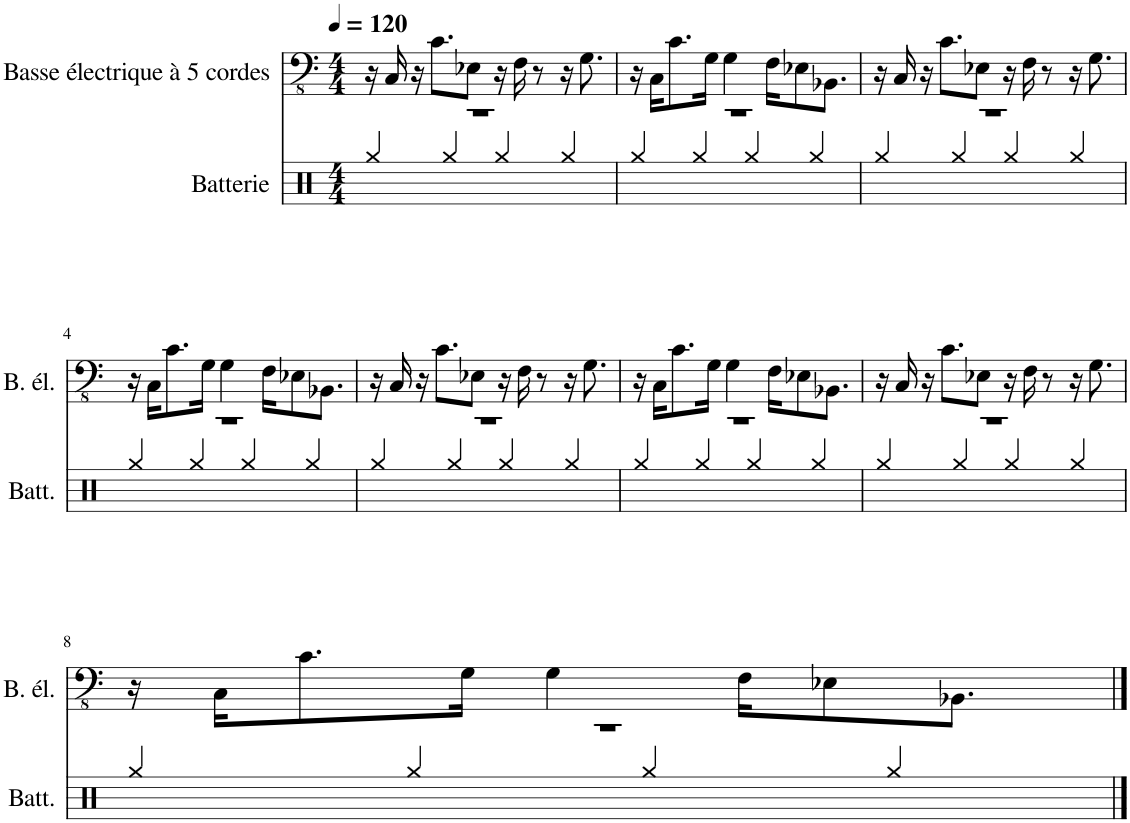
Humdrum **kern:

**kern	**kern
*part2	*part1
*staff2	*staff1
*I"Batterie	*I"Basse électrique à 5 cordes
*I'Batt.	*I'B. él.
*clefX	*clefFv4
*k[]	*k[]
*M4/4	*M4/4
*MM120	*MM120
=1	=1
*^	*
1r	4Rgg/	16r
.	.	16CC/
.	.	16r
.	.	8.C\L
.	4Rgg/	.
.	.	8EE-X\J
.	4Rgg/	16r
.	.	16FF\
.	.	8r
.	4Rgg/	16r
.	.	8.GG\
=2	=2	=2
1r	4Rgg/	16r
.	.	16CC\KL
.	.	8.C\
.	4Rgg/	.
.	.	16GG\Jk
.	.	4GG\
.	4Rgg/	.
.	.	16FF\KL
.	.	8EE-X\
.	4Rgg/	.
.	.	8.BBB-X\J
=3	=3	=3
1r	4Rgg/	16r
.	.	16CC/
.	.	16r
.	.	8.C\L
.	4Rgg/	.
.	.	8EE-X\J
.	4Rgg/	16r
.	.	16FF\
.	.	8r
.	4Rgg/	16r
.	.	8.GG\
!!LO:LB:g=z
=4	=4	=4
1r	4Rgg/	16r
.	.	16CC\KL
.	.	8.C\
.	4Rgg/	.
.	.	16GG\Jk
.	.	4GG\
.	4Rgg/	.
.	.	16FF\KL
.	.	8EE-X\
.	4Rgg/	.
.	.	8.BBB-X\J
=5	=5	=5
1r	4Rgg/	16r
.	.	16CC/
.	.	16r
.	.	8.C\L
.	4Rgg/	.
.	.	8EE-X\J
.	4Rgg/	16r
.	.	16FF\
.	.	8r
.	4Rgg/	16r
.	.	8.GG\
=6	=6	=6
1r	4Rgg/	16r
.	.	16CC\KL
.	.	8.C\
.	4Rgg/	.
.	.	16GG\Jk
.	.	4GG\
.	4Rgg/	.
.	.	16FF\KL
.	.	8EE-X\
.	4Rgg/	.
.	.	8.BBB-X\J
=7	=7	=7
1r	4Rgg/	16r
.	.	16CC/
.	.	16r
.	.	8.C\L
.	4Rgg/	.
.	.	8EE-X\J
.	4Rgg/	16r
.	.	16FF\
.	.	8r
.	4Rgg/	16r
.	.	8.GG\
!!LO:LB:g=z
=8	=8	=8
1r	4Rgg/	16r
.	.	16CC\KL
.	.	8.C\
.	4Rgg/	.
.	.	16GG\Jk
.	.	4GG\
.	4Rgg/	.
.	.	16FF\KL
.	.	8EE-X\
.	4Rgg/	.
.	.	8.BBB-X\J
*v	*v	*
==	==
*-	*-
